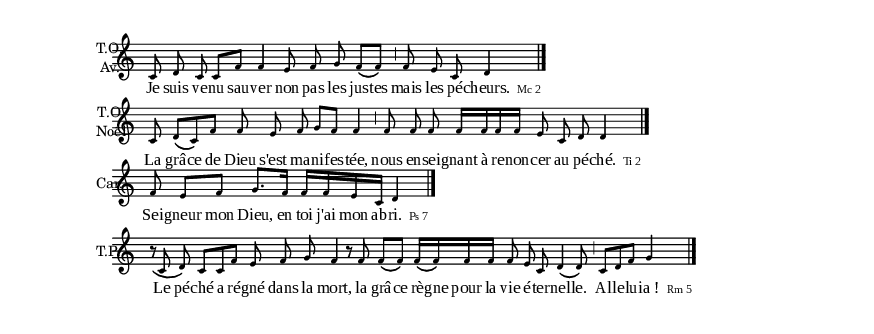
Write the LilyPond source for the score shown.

\version "2.10.0"
\include "definitions.ly"

%\markup { Psaume 13}


\relative d' { 
	\new Staff {
		\cadenzaOn
		\set Staff.instrumentName = \markup{ \center-align { T.O. Av. } }
		\times 2/3 { c8 d c }
		c[ f]
		f4
		\times 2/3 { e8 f g }
		f[\( f\)]
		\cesure
		\times 2/3 { f e c }
		d4
		\endBar
	}

	\addlyrics {
		Je suis ve -- nu sau -- ver non pas les jus -- tes mais les pé -- cheurs.
		\markup { \citation #"Mc 2" } 
	}
}
\relative d' { 
	\new Staff {
		\cadenzaOn
		\set Staff.instrumentName = \markup{ \center-align { T.O. Noël } }
		c8
		\times 2/3 { d[\( c\) f] }
		\times 2/3 { f e f }
		g[ f]
		f4
		\cesure
		\times 2/3 { f8 f f }
		f16[ f f f]
		\times 2/3 { e8 c d }
		d4
		\endBar
	}

	\addlyrics {
		La grâ -- ce de Dieu s'est ma -- ni -- fes -- tée, nous en -- sei -- gnant à re -- non -- cer au pé -- ché.
		\markup { \citation #"Ti 2" } 
	}
}
\relative d' { 
	\new Staff {
		\cadenzaOn
		\set Staff.instrumentName = \markup{ \center-align { Car. } }
		f8 e[ f]  g8.[ f16]   f16[ f e c] d4
		\endBar
	}

	\addlyrics {
		Sei -- gneur mon Dieu, en toi j'ai mon ab -- ri.
		\markup { \citation #"Ps 7" } 
	}
}

\relative d' { 
	\new Staff {
		\cadenzaOn
		\set Staff.instrumentName = \markup{ \center-align { T.P. } }
		\times 2/3 { r8_\( c d\) }
		\times 2/3 { c[ c f] }
		\times 2/3 { e f g }
		f4
		r8 f
		f[\( f\)]
		f16[\( f\) f f] 
		\times 2/3 { f8 e c }
		\times 2/3 { d4\( d8\) }
		\cesureall
		\times 2/3 {c8[ d f]}
		g4
		\endBar
	}

	\addlyrics {
		Le pé -- ché a ré -- gné dans la mort, la grâ -- ce rè -- gne pour la vie é -- ter -- nel -- le. Al -- le -- lu -- "ia !"
		\markup { \citation #"Rm 5" } 
	}
}

